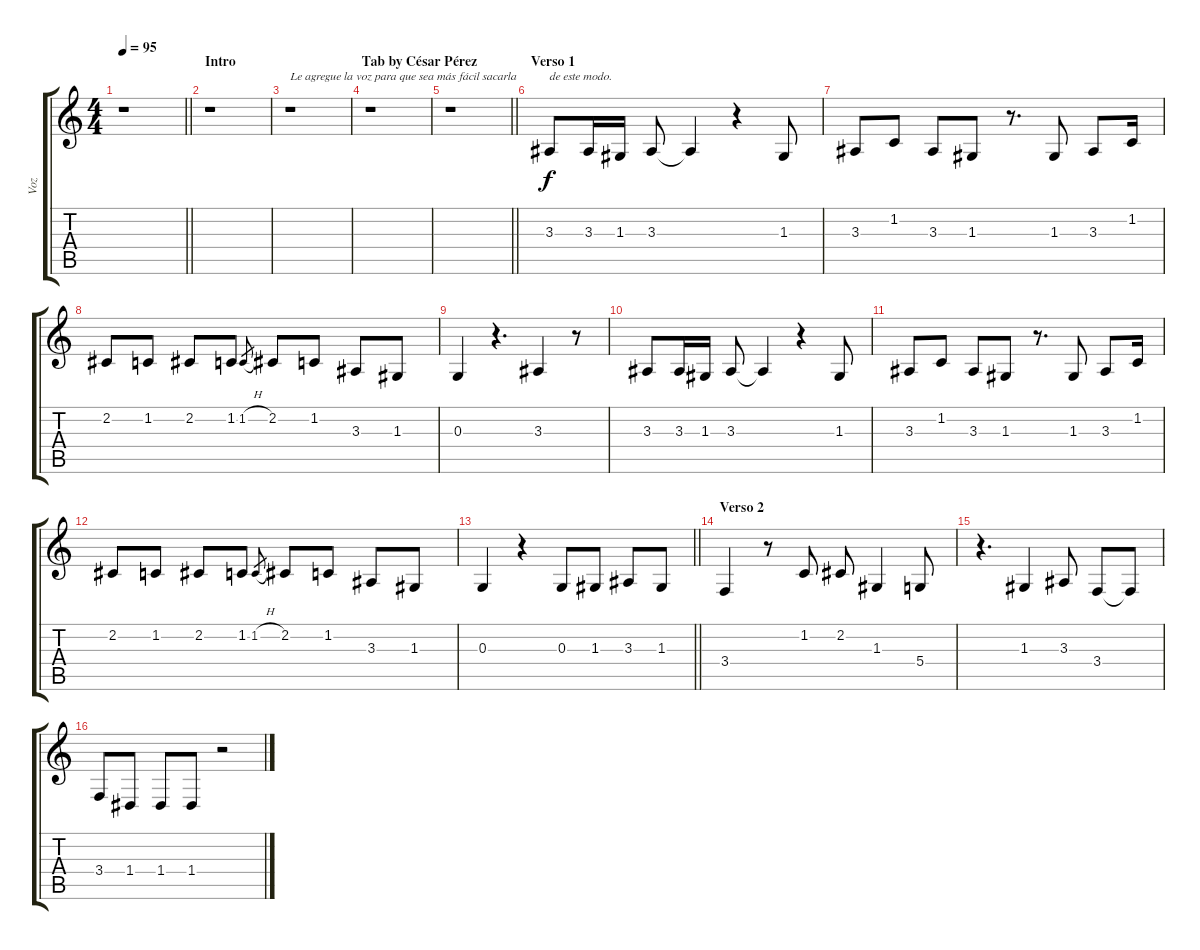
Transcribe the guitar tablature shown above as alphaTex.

\track ("Voz" "Voz") {instrument violin}
\staff {score tabs}
\tuning (E4 B3 G3 D3 A2 E2) {hide}
\ts (4 4)
\tempo 95
\clef g2
\barLineRight lightlight
\ks c
r.1{dy f instrument violin} |
\section ("" "Intro                                    Tab by César Pérez")
r.1 |
r.1{txt "Le agregue la voz para que sea más fácil sacarla"} |
r.1 |
\barLineRight lightlight
r.1 |
\section ("" "Verso 1")
3.3.8{txt "de este modo."} 3.3.16 1.3.16 3.3.8 3.3{t}.4 r.4 1.3.8 |
3.3.8 1.2.8 3.3.8 1.3.8 r.8{d} 1.3.8 3.3.8 1.2.16 |
2.2.8 1.2.8 2.2.8 1.2.8 1.2{h}.8{gr} 2.2.8 1.2.8 3.3.8 1.3.8 |
0.3.4 r.4{d} 3.3.4 r.8 |
3.3.8 3.3.16 1.3.16 3.3.8 3.3{t}.4 r.4 1.3.8 |
3.3.8 1.2.8 3.3.8 1.3.8 r.8{d} 1.3.8 3.3.8 1.2.16 |
2.2.8 1.2.8 2.2.8 1.2.8 1.2{h}.8{gr} 2.2.8 1.2.8 3.3.8 1.3.8 |
\barLineRight lightlight
0.3.4 r.4 0.3.8 1.3.8 3.3.8 1.3.8 |
\section ("" "Verso 2")
3.4.4 r.8 1.2.8 2.2.8 1.3.4 5.4.8 |
r.4{d} 1.3.4 3.3.8 3.4.8 3.4{t}.8 |
3.4.8 1.4.8 1.4.8 1.4.8 r.2
